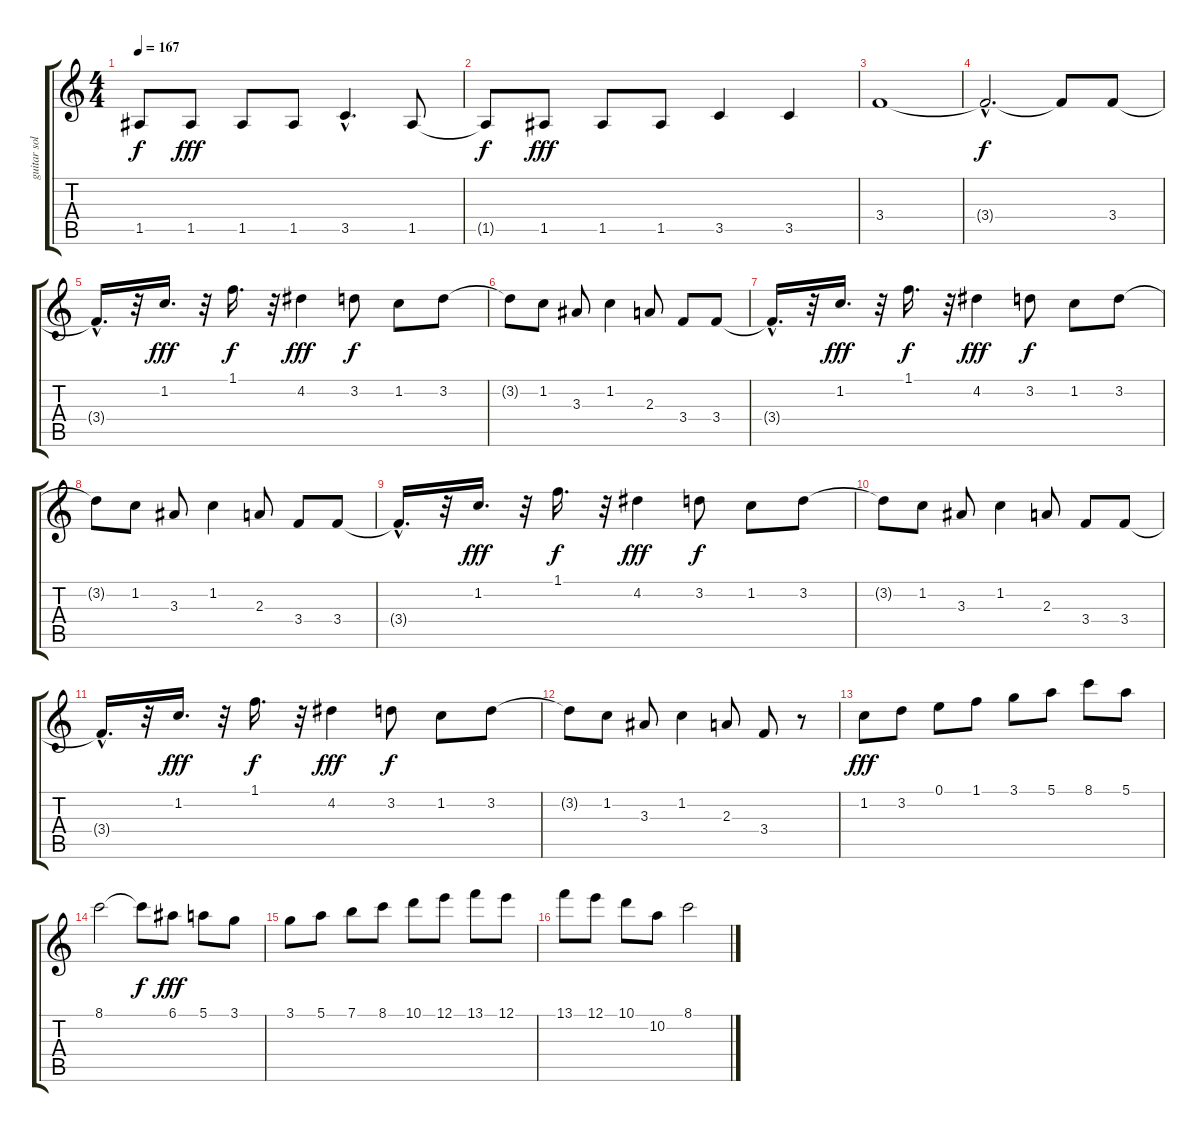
\track ("guitar solo 2" "guitar sol") {instrument overdrivenguitar}
\staff {score tabs}
\tuning (E4 B3 G3 D3 A2 E2) {hide}
\ts (4 4)
\tempo 167
\clef g2
\ks c
1.5{t}.8{dy f} 1.5.8{dy fff} 1.5.8 1.5.8 3.5{hac}.4{d} 1.5.8 |
1.5{t}.8{dy f} 1.5.8{dy fff} 1.5.8 1.5.8 3.5.4 3.5.4 |
3.4.1 |
3.4{hac t}.2{d dy f} 3.4{t}.8 3.4.8 |
3.4{hac t}.16{d} r.32 1.2.16{d dy fff} r.32 1.1.16{d dy f} r.32 4.2.4{dy fff} 3.2.8{dy f} 1.2.8 3.2.8 |
3.2{t}.8 1.2.8 3.3.8 1.2.4 2.3.8 3.4.8 3.4.8 |
3.4{hac t}.16{d} r.32 1.2.16{d dy fff} r.32 1.1.16{d dy f} r.32 4.2.4{dy fff} 3.2.8{dy f} 1.2.8 3.2.8 |
3.2{t}.8 1.2.8 3.3.8 1.2.4 2.3.8 3.4.8 3.4.8 |
3.4{hac t}.16{d} r.32 1.2.16{d dy fff} r.32 1.1.16{d dy f} r.32 4.2.4{dy fff} 3.2.8{dy f} 1.2.8 3.2.8 |
3.2{t}.8 1.2.8 3.3.8 1.2.4 2.3.8 3.4.8 3.4.8 |
3.4{hac t}.16{d} r.32 1.2.16{d dy fff} r.32 1.1.16{d dy f} r.32 4.2.4{dy fff} 3.2.8{dy f} 1.2.8 3.2.8 |
3.2{t}.8 1.2.8 3.3.8 1.2.4 2.3.8 3.4.8 r.8 |
1.2.8{dy fff volume 12} 3.2.8{volume 10} 0.1.8 1.1.8 3.1.8 5.1.8 8.1.8 5.1.8 |
8.1.2 8.1{t}.8{dy f} 6.1.8{dy fff} 5.1.8 3.1.8 |
3.1.8 5.1.8 7.1.8 8.1.8 10.1.8 12.1.8 13.1.8 12.1.8 |
13.1.8 12.1.8 10.1.8 10.2.8 8.1.2
